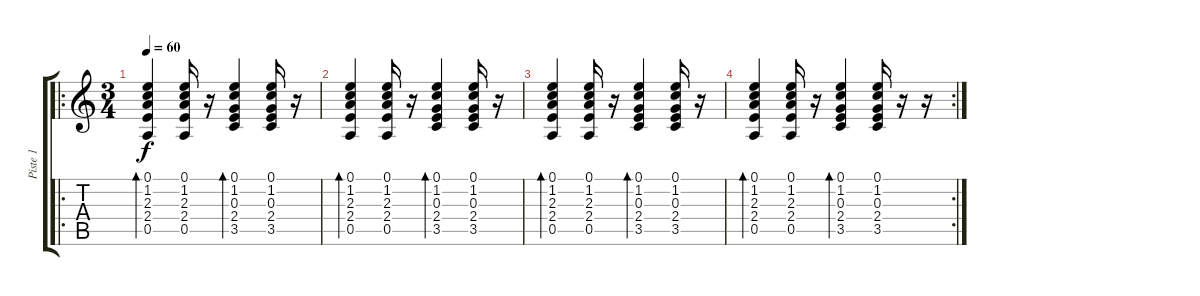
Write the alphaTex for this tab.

\track ("Piste 1" "Piste 1") {instrument electricguitarjazz}
\staff {score tabs}
\tuning (E4 B3 G3 D3 A2 E2) {hide}
\ro
\ts (3 4)
\tempo 60
\clef g2
\ks c
(0.1 1.2 2.3 2.4 0.5).4{bd 120 dy f} (0.1 1.2 2.3 2.4 0.5).16 r.16 (0.1 1.2 0.3 2.4 3.5).4{bd 120} (0.1 1.2 0.3 2.4 3.5).16 r.16 |
(0.1 1.2 2.3 2.4 0.5).4{bd 120} (0.1 1.2 2.3 2.4 0.5).16 r.16 (0.1 1.2 0.3 2.4 3.5).4{bd 120} (0.1 1.2 0.3 2.4 3.5).16 r.16 |
(0.1 1.2 2.3 2.4 0.5).4{bd 120} (0.1 1.2 2.3 2.4 0.5).16 r.16 (0.1 1.2 0.3 2.4 3.5).4{bd 120} (0.1 1.2 0.3 2.4 3.5).16 r.16 |
\rc 2
(0.1 1.2 2.3 2.4 0.5).4{bd 120} (0.1 1.2 2.3 2.4 0.5).16 r.16 (0.1 1.2 0.3 2.4 3.5).4{bd 120} (0.1 1.2 0.3 2.4 3.5).16 r.16 r.16
